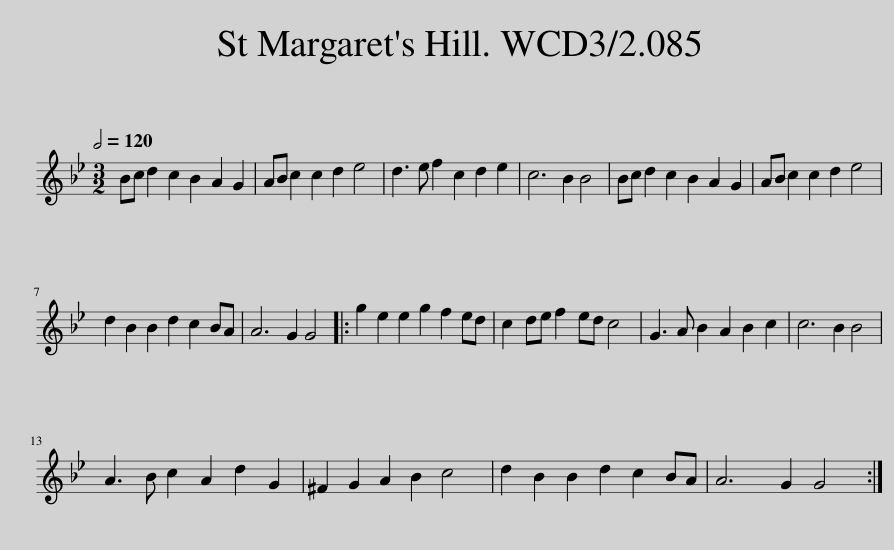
X:1
L:1/8
Q:1/2=120
M:3/2
I:linebreak $
K:Gmin
V:1 treble
V:1
 Bc d2 c2 B2 A2 G2 | AB c2 c2 d2 e4 | d3 e f2 c2 d2 e2 | c6 B2 B4 | Bc d2 c2 B2 A2 G2 | %5
 AB c2 c2 d2 e4 |$ d2 B2 B2 d2 c2 BA | A6 G2 G4 |: g2 e2 e2 g2 f2 ed | c2 de f2 ed c4 | %10
 G3 A B2 A2 B2 c2 | c6 B2 B4 |$ A3 B c2 A2 d2 G2 | ^F2 G2 A2 B2 c4 | d2 B2 B2 d2 c2 BA | %15
 A6 G2 G4 :| %16
